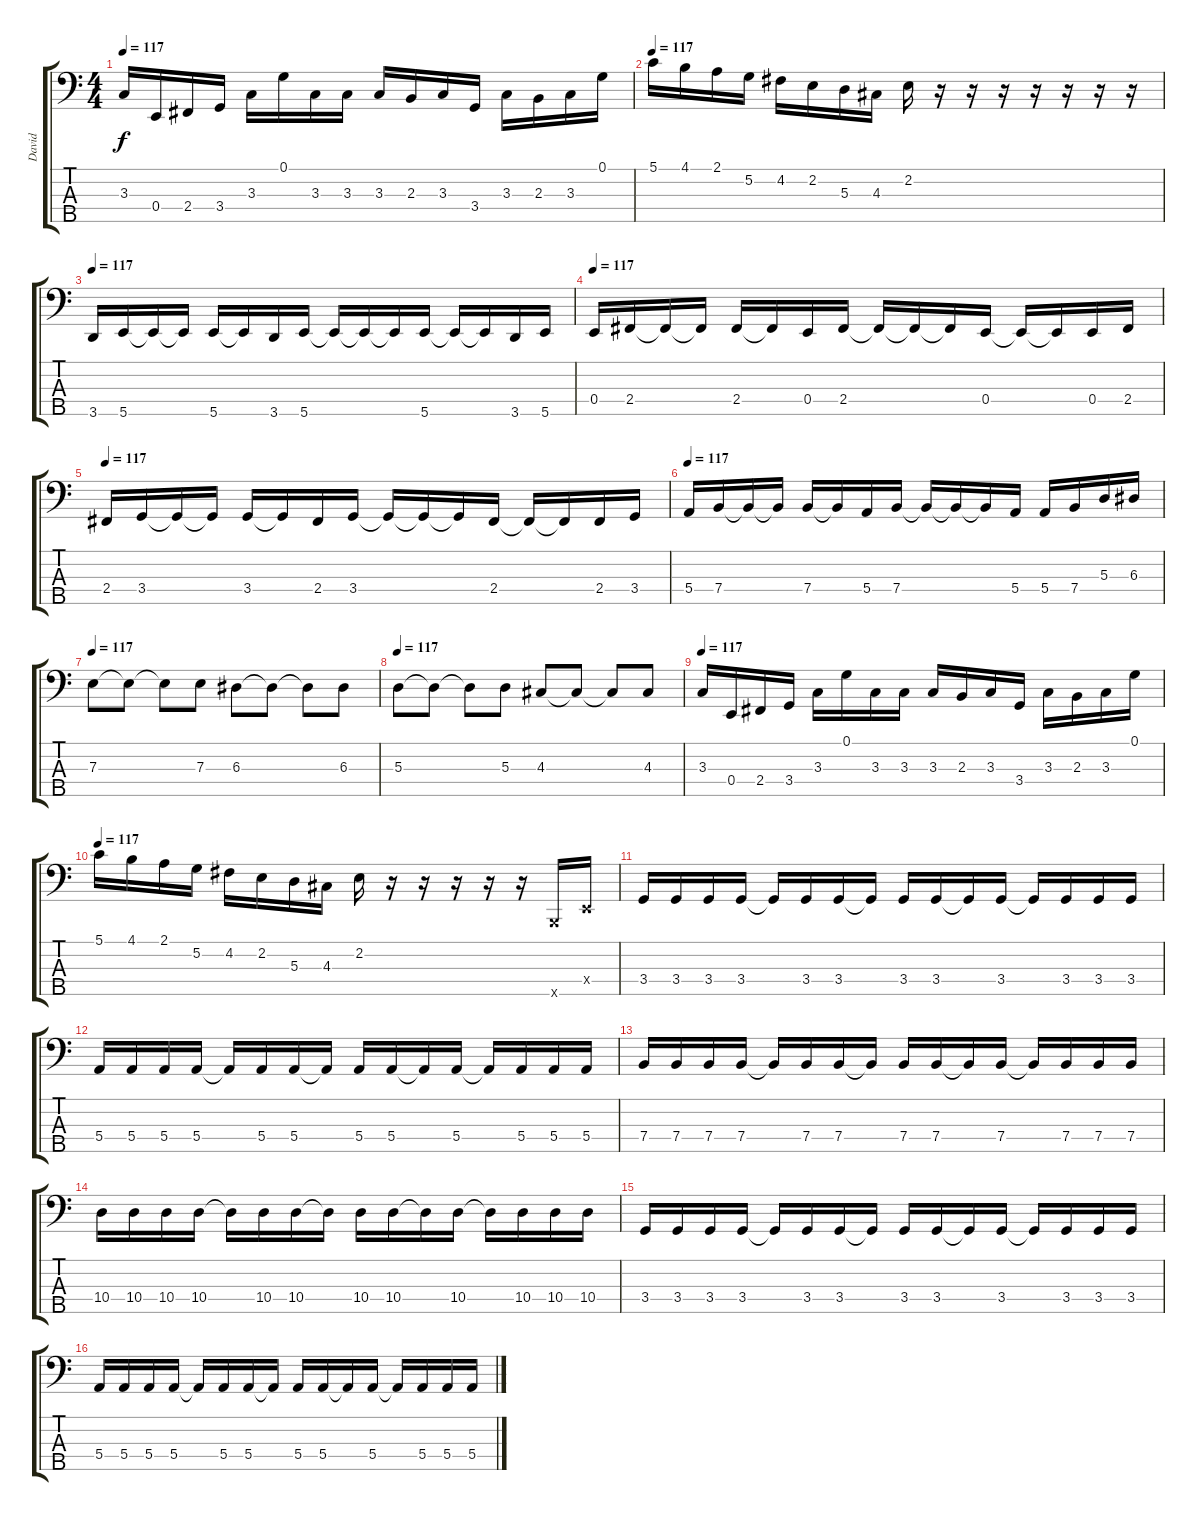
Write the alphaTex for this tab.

\track ("David" "David") {instrument electricbasspick}
\staff {score tabs}
\tuning (G2 D2 A1 E1 B0) {hide}
\ts (4 4)
\tempo 117
\clef f4
\ks c
3.3.16{dy f} 0.4.16 2.4.16 3.4.16 3.3.16 0.1.16 3.3.16 3.3.16 3.3.16 2.3.16 3.3.16 3.4.16 3.3.16 2.3.16 3.3.16 0.1.16 |
\tempo 117
5.1.16 4.1.16 2.1.16 5.2.16 4.2.16 2.2.16 5.3.16 4.3.16 2.2.16 r.16 r.16 r.16 r.16 r.16 r.16 r.16 |
\tempo 117
3.5.16 5.5.16 5.5{t}.16 5.5{t}.16 5.5.16 5.5{t}.16 3.5.16 5.5.16 5.5{t}.16 5.5{t}.16 5.5{t}.16 5.5.16 5.5{t}.16 5.5{t}.16 3.5.16 5.5.16 |
\tempo 117
0.4.16 2.4.16 2.4{t}.16 2.4{t}.16 2.4.16 2.4{t}.16 0.4.16 2.4.16 2.4{t}.16 2.4{t}.16 2.4{t}.16 0.4.16 0.4{t}.16 0.4{t}.16 0.4.16 2.4.16 |
\tempo 117
2.4.16 3.4.16 3.4{t}.16 3.4{t}.16 3.4.16 3.4{t}.16 2.4.16 3.4.16 3.4{t}.16 3.4{t}.16 3.4{t}.16 2.4.16 2.4{t}.16 2.4{t}.16 2.4.16 3.4.16 |
\tempo 117
5.4.16 7.4.16 7.4{t}.16 7.4{t}.16 7.4.16 7.4{t}.16 5.4.16 7.4.16 7.4{t}.16 7.4{t}.16 7.4{t}.16 5.4.16 5.4.16 7.4.16 5.3.16 6.3.16 |
\tempo 117
7.3.8 7.3{t}.8 7.3{t}.8 7.3.8 6.3.8 6.3{t}.8 6.3{t}.8 6.3.8 |
\tempo 117
5.3.8 5.3{t}.8 5.3{t}.8 5.3.8 4.3.8 4.3{t}.8 4.3{t}.8 4.3.8 |
\tempo 117
3.3.16 0.4.16 2.4.16 3.4.16 3.3.16 0.1.16 3.3.16 3.3.16 3.3.16 2.3.16 3.3.16 3.4.16 3.3.16 2.3.16 3.3.16 0.1.16 |
\tempo 117
5.1.16 4.1.16 2.1.16 5.2.16 4.2.16 2.2.16 5.3.16 4.3.16 2.2.16 r.16 r.16 r.16 r.16 r.16 0.5{x}.16 0.4{x}.16 |
3.4.16 3.4.16 3.4.16 3.4.16 3.4{t}.16 3.4.16 3.4.16 3.4{t}.16 3.4.16 3.4.16 3.4{t}.16 3.4.16 3.4{t}.16 3.4.16 3.4.16 3.4.16 |
5.4.16 5.4.16 5.4.16 5.4.16 5.4{t}.16 5.4.16 5.4.16 5.4{t}.16 5.4.16 5.4.16 5.4{t}.16 5.4.16 5.4{t}.16 5.4.16 5.4.16 5.4.16 |
7.4.16 7.4.16 7.4.16 7.4.16 7.4{t}.16 7.4.16 7.4.16 7.4{t}.16 7.4.16 7.4.16 7.4{t}.16 7.4.16 7.4{t}.16 7.4.16 7.4.16 7.4.16 |
10.4.16 10.4.16 10.4.16 10.4.16 10.4{t}.16 10.4.16 10.4.16 10.4{t}.16 10.4.16 10.4.16 10.4{t}.16 10.4.16 10.4{t}.16 10.4.16 10.4.16 10.4.16 |
3.4.16 3.4.16 3.4.16 3.4.16 3.4{t}.16 3.4.16 3.4.16 3.4{t}.16 3.4.16 3.4.16 3.4{t}.16 3.4.16 3.4{t}.16 3.4.16 3.4.16 3.4.16 |
5.4.16 5.4.16 5.4.16 5.4.16 5.4{t}.16 5.4.16 5.4.16 5.4{t}.16 5.4.16 5.4.16 5.4{t}.16 5.4.16 5.4{t}.16 5.4.16 5.4.16 5.4.16
